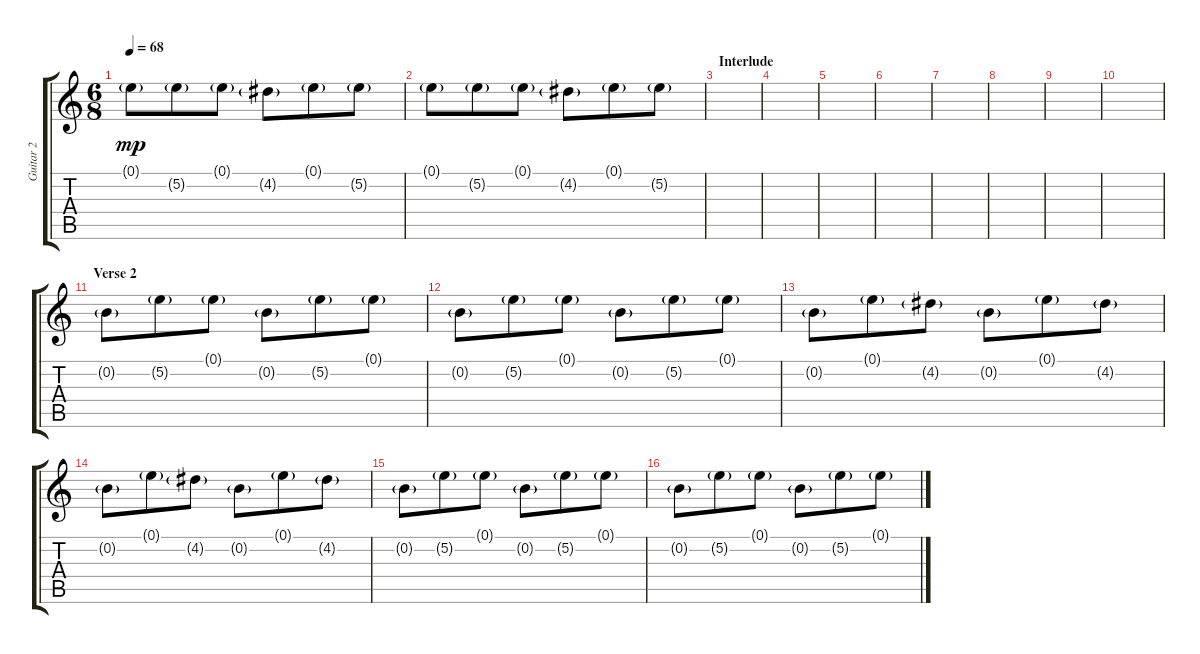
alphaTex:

\track ("Guitar 2" "Guitar 2") {instrument electricguitarclean}
\staff {score tabs}
\tuning (E4 B3 G3 D3 A2 E2) {hide}
\ts (6 8)
\tempo 68
\clef g2
\ks c
0.1{g}.8{dy mp} 5.2{g}.8 0.1{g}.8 4.2{g}.8 0.1{g}.8 5.2{g}.8 |
0.1{g}.8 5.2{g}.8 0.1{g}.8 4.2{g}.8 0.1{g}.8 5.2{g}.8 |
\section ("" "Interlude")
|
|
|
|
|
|
|
|
\section ("" "Verse 2")
0.2{g}.8 5.2{g}.8 0.1{g}.8 0.2{g}.8 5.2{g}.8 0.1{g}.8 |
0.2{g}.8 5.2{g}.8 0.1{g}.8 0.2{g}.8 5.2{g}.8 0.1{g}.8 |
0.2{g}.8 0.1{g}.8 4.2{g}.8 0.2{g}.8 0.1{g}.8 4.2{g}.8 |
0.2{g}.8 0.1{g}.8 4.2{g}.8 0.2{g}.8 0.1{g}.8 4.2{g}.8 |
0.2{g}.8 5.2{g}.8 0.1{g}.8 0.2{g}.8 5.2{g}.8 0.1{g}.8 |
0.2{g}.8 5.2{g}.8 0.1{g}.8 0.2{g}.8 5.2{g}.8 0.1{g}.8
